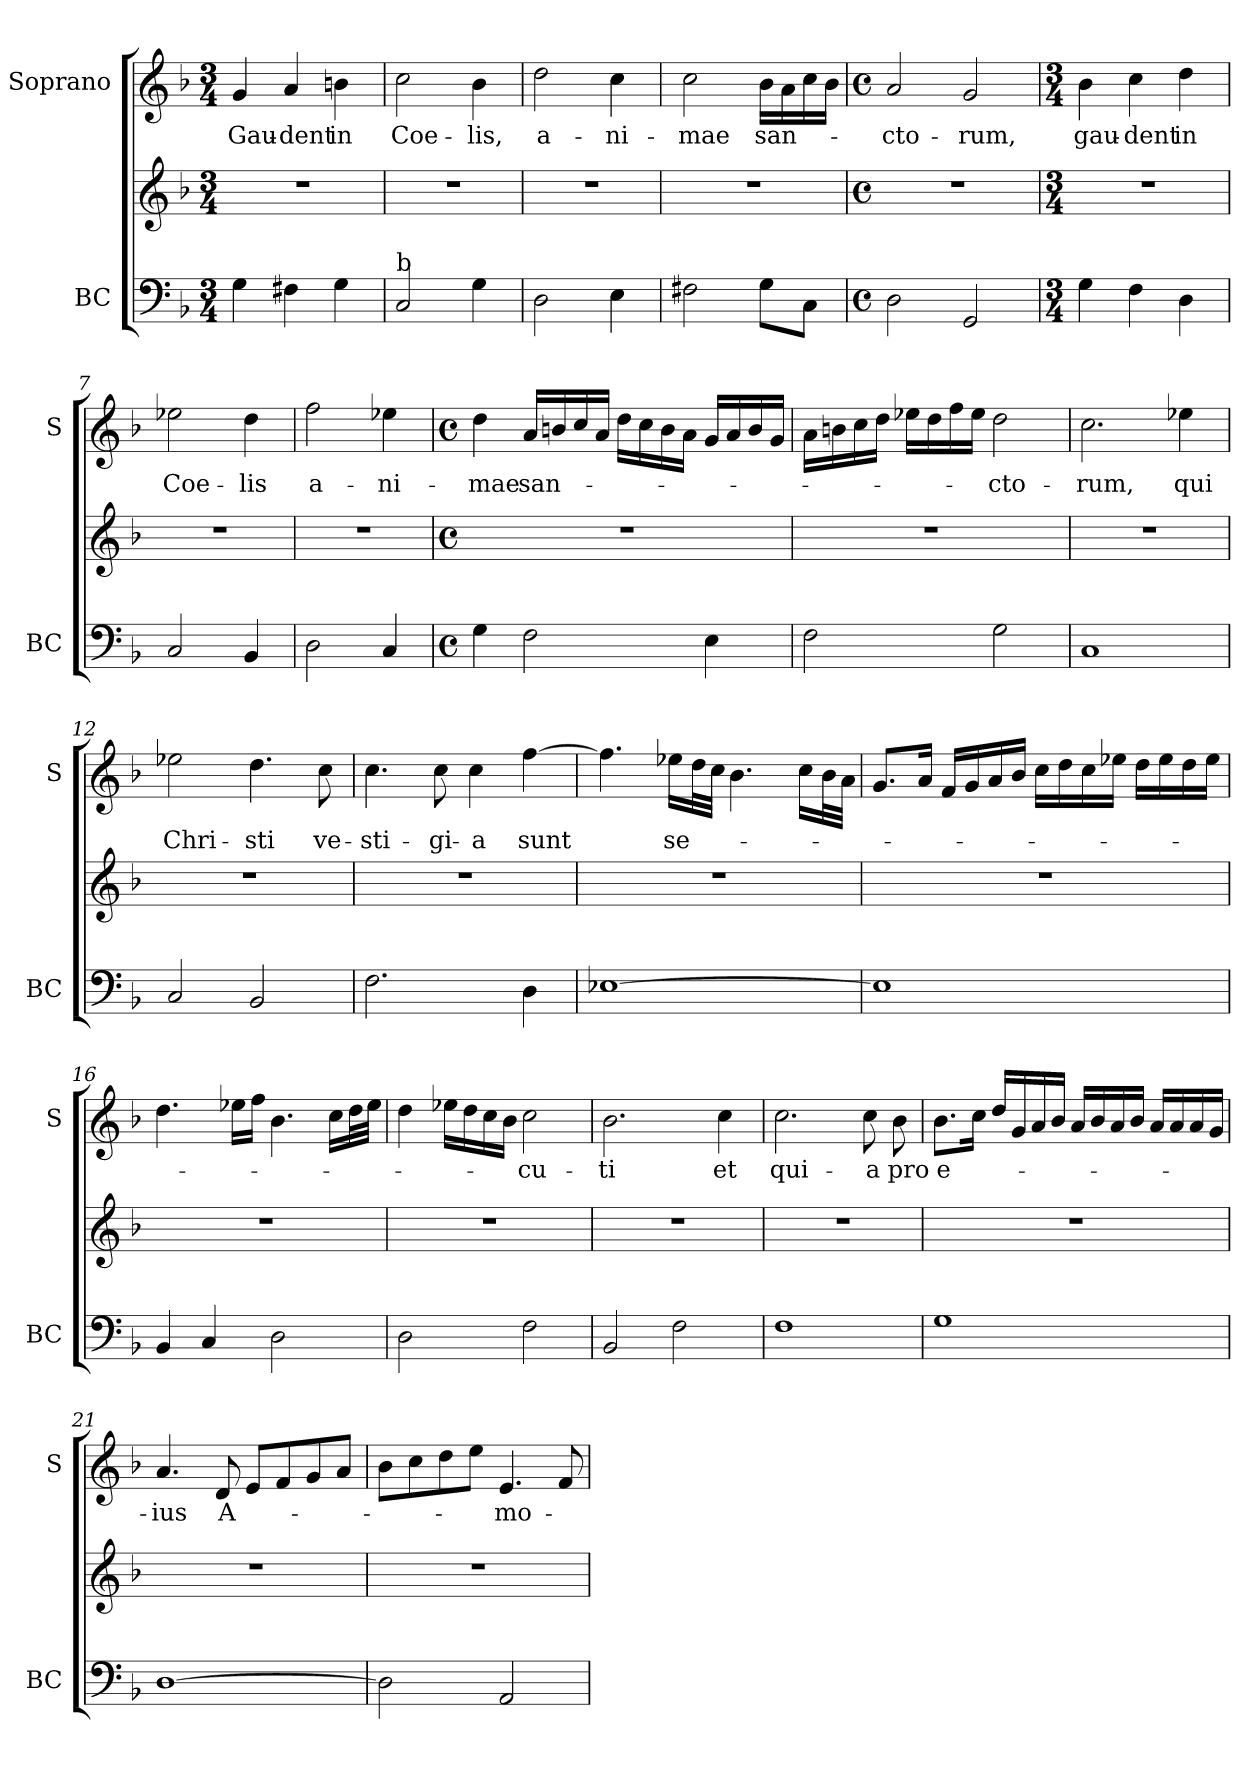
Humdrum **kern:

**kern	**kern	**kern	**text
*part2	*part2	*part1	*part1
*staff3	*staff2	*staff1	*staff1
*I"BC	*	*I"Soprano	*
*I'BC	*	*I'S	*
*clefF4	*clefG2	*clefG2	*
*k[b-]	*k[b-]	*k[b-]	*
*F:	*F:	*F:	*
*M3/4	*M3/4	*M3/4	*
=1	=1	=1	=1
!	!	!	!LO:LY:b
4G\	2.r	4g/	Gau-
!	!	!	!LO:LY:b
4F#X\	.	4a/	-dent
!	!	!	!LO:LY:b
4G\	.	4bn\	in
=2	=2	=2	=2
!LO:TX:a:t=b	!	!	!
!	!	!	!LO:LY:b
2C/	2.r	2cc\	Coe-
!	!	!	!LO:LY:b
4G\	.	4b-\	-lis,
=3	=3	=3	=3
!	!	!	!LO:LY:b
2D\	2.r	2dd\	a-
!	!	!	!LO:LY:b
4E\	.	4cc\	-ni-
=4	=4	=4	=4
!	!	!	!LO:LY:b
2F#X\	2.r	2cc\	-mae
!	!	!	!LO:LY:b
8G\L	.	16b-\LL	san-
.	.	16a\	.
8C\J	.	16cc\	.
.	.	16b-\JJ	.
=5	=5	=5	=5
*M4/4	*M4/4	*M4/4	*
*met(c)	*met(c)	*met(c)	*
!	!	!	!LO:LY:b
2D\	1r	2a/	-cto-
!	!	!	!LO:LY:b
2GG/	.	2g/	-rum,
!!LO:LB:g=z
=6	=6	=6	=6
*M3/4	*M3/4	*M3/4	*
!	!	!	!LO:LY:b
4G\	2.r	4b-\	gau-
!	!	!	!LO:LY:b
4F\	.	4cc\	-dent
!	!	!	!LO:LY:b
4D\	.	4dd\	in
=7	=7	=7	=7
!	!	!	!LO:LY:b
2C/	2.r	2ee-X\	Coe-
!	!	!	!LO:LY:b
4BB-/	.	4dd\	-lis
=8	=8	=8	=8
!	!	!	!LO:LY:b
2D\	2.r	2ff\	a-
!	!	!	!LO:LY:b
4C/	.	4ee-X\	-ni-
=9	=9	=9	=9
*M4/4	*M4/4	*M4/4	*
*met(c)	*met(c)	*met(c)	*
!	!	!	!LO:LY:b
4G\	1r	4dd\	-mae
!	!	!	!LO:LY:b
2F\	.	16a/LL	san-
.	.	16bn/	.
.	.	16cc/	.
.	.	16a/JJ	.
.	.	16dd\LL	.
.	.	16cc\	.
.	.	16b\	.
.	.	16a\JJ	.
4E\	.	16g/LL	.
.	.	16a/	.
.	.	16b/	.
.	.	16g/JJ	.
!!LO:LB:g=z
=10	=10	=10	=10
2F\	1r	16a\LL	.
.	.	16bn\	.
.	.	16cc\	.
.	.	16dd\JJ	.
.	.	16ee-X\LL	.
.	.	16dd\	.
.	.	16ff\	.
.	.	16ee-\JJ	.
!	!	!	!LO:LY:b
2G\	.	2dd\	-cto-
=11	=11	=11	=11
!	!	!	!LO:LY:b
1C	1r	2.cc\	-rum,
!	!	!	!LO:LY:b
.	.	4ee-X\	qui
=12	=12	=12	=12
!	!	!	!LO:LY:b
2C/	1r	2ee-X\	Chri-
!	!	!	!LO:LY:b
2BB-/	.	4.dd\	-sti
!	!	!	!LO:LY:b
.	.	8cc\	ve-
=13	=13	=13	=13
!	!	!	!LO:LY:b
2.F\	1r	4.cc\	-sti-
!	!	!	!LO:LY:b
.	.	8cc\	-gi-
!	!	!	!LO:LY:b
.	.	4cc\	-a
!	!	!	!LO:LY:b
4D\	.	[4ff\	sunt
!!LO:PB:g=z
=14	=14	=14	=14
[1E-X	1r	4.ff\]	.
!	!	!	!LO:LY:b
.	.	16ee-X\LL	se-
.	.	32dd\L	.
.	.	32cc\JJJ	.
.	.	4.b-\	.
.	.	16cc\LL	.
.	.	32b-\L	.
.	.	32a\JJJ	.
=15	=15	=15	=15
1E-]	1r	8.g/L	.
.	.	16a/Jk	.
.	.	16f/LL	.
.	.	16g/	.
.	.	16a/	.
.	.	16b-/JJ	.
.	.	16cc\LL	.
.	.	16dd\	.
.	.	16cc\	.
.	.	16ee-X\JJ	.
.	.	16dd\LL	.
.	.	16ee-\	.
.	.	16dd\	.
.	.	16ee-\JJ	.
=16	=16	=16	=16
4BB-/	1r	4.dd\	.
4C/	.	.	.
.	.	16ee-X\LL	.
.	.	16ff\JJ	.
2D\	.	4.b-\	.
.	.	16cc\LL	.
.	.	32dd\L	.
.	.	32ee-\JJJ	.
!!LO:LB:g=z
=17	=17	=17	=17
2D\	1r	4dd\	.
.	.	16ee-X\LL	.
.	.	16dd\	.
.	.	16cc\	.
.	.	16b-\JJ	.
!	!	!	!LO:LY:b
2F\	.	2cc\	-cu-
=18	=18	=18	=18
!	!	!	!LO:LY:b
2BB-/	1r	2.b-\	-ti
2F\	.	.	.
!	!	!	!LO:LY:b
.	.	4cc\	et
=19	=19	=19	=19
!	!	!	!LO:LY:b
1F	1r	2.cc\	qui-
!	!	!	!LO:LY:b
.	.	8cc\	-a
!	!	!	!LO:LY:b
.	.	8b-\	pro
=20	=20	=20	=20
!	!	!	!LO:LY:b
1G	1r	8.b-\L	e-
.	.	16cc\Jk	.
.	.	16dd/LL	.
.	.	16g/	.
.	.	16a/	.
.	.	16b-/JJ	.
.	.	16a/LL	.
.	.	16b-/	.
.	.	16a/	.
.	.	16b-/JJ	.
.	.	16a/LL	.
.	.	16a/	.
.	.	16a/	.
.	.	16g/JJ	.
!!LO:LB:g=z
=21	=21	=21	=21
!	!	!	!LO:LY:b
[1D	1r	4.a/	-ius
!	!	!	!LO:LY:b
.	.	8d/	A-
.	.	8e/L	.
.	.	8f/	.
.	.	8g/	.
.	.	8a/J	.
=22	=22	=22	=22
2D\]	1r	8b-\L	.
.	.	8cc\	.
.	.	8dd\	.
.	.	8ee\J	.
!	!	!	!LO:LY:b
2AA/	.	4.e/	-mo-
.	.	8f/	.
=	=	=	=
*-	*-	*-	*-
